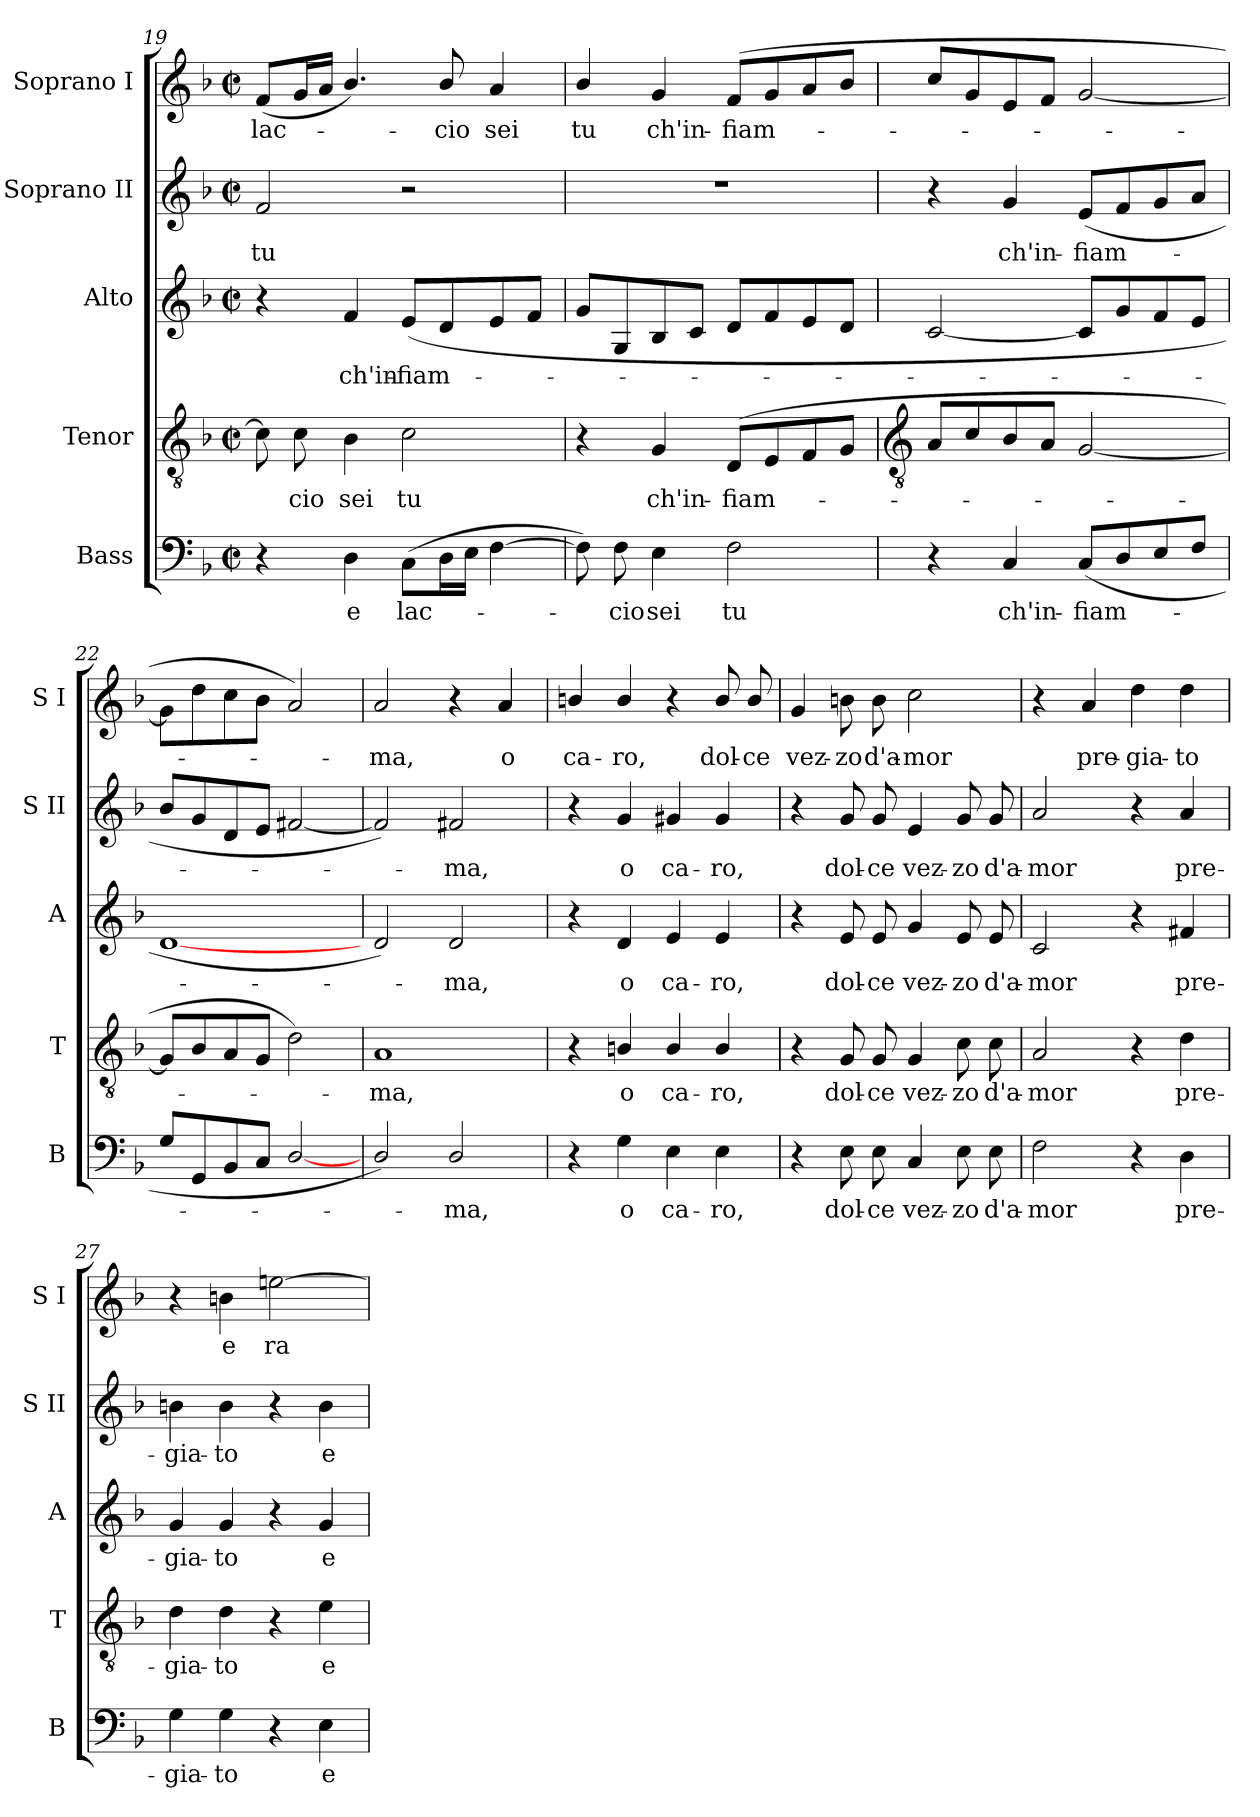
**kern	**text	**kern	**text	**kern	**text	**kern	**text	**kern	**text
*part5	*part5	*part4	*part4	*part3	*part3	*part2	*part2	*part1	*part1
*staff5	*staff5	*staff4	*staff4	*staff3	*staff3	*staff2	*staff2	*staff1	*staff1
*I"Bass	*	*I"Tenor	*	*I"Alto	*	*I"Soprano II	*	*I"Soprano I	*
*I'B	*	*I'T	*	*I'A	*	*I'S II	*	*I'S I	*
*clefF4	*	*clefGv2	*	*clefG2	*	*clefG2	*	*clefG2	*
*k[b-]	*	*k[b-]	*	*k[b-]	*	*k[b-]	*	*k[b-]	*
*F:	*	*F:	*	*F:	*	*F:	*	*F:	*
*M2/2	*	*M2/2	*	*M2/2	*	*M2/2	*	*M2/2	*
*met(c|)	*	*met(c|)	*	*met(c|)	*	*met(c|)	*	*met(c|)	*
=19	=19	=19	=19	=19	=19	=19	=19	=19	=19
!	!	!	!	!	!	!	!LO:LY:b	!	!LO:LY:b
4r	.	8c]	.	4r	.	2f	tu	(<8fL	lac-
!	!	!	!LO:LY:b	!	!	!	!	!	!
.	.	8c	cio	.	.	.	.	16gL	.
.	.	.	.	.	.	.	.	16aJJ	.
!	!LO:LY:b	!	!LO:LY:b	!	!LO:LY:b	!	!	!	!
4D	e	4B-	sei	4f	ch'in-	.	.	4.b-/)	.
!	!LO:LY:b	!	!LO:LY:b	!	!LO:LY:b	!	!	!	!
(>8CL	lac-	2c	tu	(<8eL	-fiam-	2r	.	.	.
!	!	!	!	!	!	!	!	!	!LO:LY:b
16DL	.	.	.	8d	.	.	.	8b-/	cio
16EJJ	.	.	.	.	.	.	.	.	.
!	!	!	!	!	!	!	!	!	!LO:LY:b
[4F	.	.	.	8e	.	.	.	4a	sei
.	.	.	.	8fJ	.	.	.	.	.
=20	=20	=20	=20	=20	=20	=20	=20	=20	=20
!	!	!	!	!	!	!	!	!	!LO:LY:b
8F])	.	4r	.	8gL	.	1r	.	4b-/	tu
!	!LO:LY:b	!	!	!	!	!	!	!	!
8F	cio	.	.	8G	.	.	.	.	.
!	!LO:LY:b	!	!LO:LY:b	!	!	!	!	!	!LO:LY:b
4E	sei	4G	ch'in-	8B-	.	.	.	4g	ch'in-
.	.	.	.	8cJ	.	.	.	.	.
!	!LO:LY:b	!	!LO:LY:b	!	!	!	!	!	!LO:LY:b
2F	tu	(<8DL	-fiam-	8dL	.	.	.	(<8fL	-fiam-
.	.	8E	.	8f	.	.	.	8g	.
.	.	8F	.	8e	.	.	.	8a	.
.	.	8GJ	.	8dJ	.	.	.	8b-J	.
!!LO:LB:g=z
=21	=21	=21	=21	=21	=21	=21	=21	=21	=21
*	*	*clefGv2	*	*	*	*	*	*	*
4r	.	8A/L	.	[2c	.	4r	.	8ccL	.
.	.	8c/	.	.	.	.	.	8g	.
!	!LO:LY:b	!	!	!	!	!	!LO:LY:b	!	!
4C	ch'in-	8B-/	.	.	.	4g	ch'in-	8e	.
.	.	8A/J	.	.	.	.	.	8fJ	.
!	!LO:LY:b	!	!	!	!	!	!LO:LY:b	!	!
(<8C/L	-fiam-	[2G	.	8cL]	.	(<8eL	-fiam-	[2g	.
8D/	.	.	.	8g	.	8f	.	.	.
8E/	.	.	.	8f	.	8g	.	.	.
8F/J	.	.	.	8eJ	.	8aJ	.	.	.
=22	=22	=22	=22	=22	=22	=22	=22	=22	=22
8GL	.	8GL]	.	[1d	.	8b-L	.	8gL]	.
8GG	.	8B-	.	.	.	8g	.	8dd	.
8BB-	.	8A	.	.	.	8d	.	8cc	.
8CJ	.	8GJ	.	.	.	8eJ	.	8b-J	.
[2D/	.	2d)	.	.	.	[2f#X	.	2a)	.
=23	=23	=23	=23	=23	=23	=23	=23	=23	=23
!	!	!	!LO:LY:b	!	!	!	!	!	!LO:LY:b
2D/)	.	1A	ma,	2d)	.	2f#])	.	2a	ma,
!	!LO:LY:b	!	!	!	!LO:LY:b	!	!LO:LY:b	!	!
2D/	ma,	.	.	2d	ma,	2f#	ma,	4r	.
!	!	!	!	!	!	!	!	!	!LO:LY:b
.	.	.	.	.	.	.	.	4a	o
=24	=24	=24	=24	=24	=24	=24	=24	=24	=24
!	!	!	!	!	!	!	!	!	!LO:LY:b
4r	.	4r	.	4r	.	4r	.	4bn/	ca-
!	!LO:LY:b	!	!LO:LY:b	!	!LO:LY:b	!	!LO:LY:b	!	!LO:LY:b
4G	o	4Bn/	o	4d	o	4g	o	4b/	-ro,
!	!LO:LY:b	!	!LO:LY:b	!	!LO:LY:b	!	!LO:LY:b	!	!
4E	ca-	4B/	ca-	4e	ca-	4g#X	ca-	4r	.
!	!LO:LY:b	!	!LO:LY:b	!	!LO:LY:b	!	!LO:LY:b	!	!LO:LY:b
4E	-ro,	4B/	-ro,	4e	-ro,	4g#	-ro,	8b/	dol-
!	!	!	!	!	!	!	!	!	!LO:LY:b
.	.	.	.	.	.	.	.	8b/	-ce
=25	=25	=25	=25	=25	=25	=25	=25	=25	=25
!	!	!	!	!	!	!	!	!	!LO:LY:b
4r	.	4r	.	4r	.	4r	.	4g	vez-
!	!LO:LY:b	!	!LO:LY:b	!	!LO:LY:b	!	!LO:LY:b	!	!LO:LY:b
8E	dol-	8G	dol-	8e	dol-	8g	dol-	8bn	-zo
!	!LO:LY:b	!	!LO:LY:b	!	!LO:LY:b	!	!LO:LY:b	!	!LO:LY:b
8E	-ce	8G	-ce	8e	-ce	8g	-ce	8b	d'a-
!	!LO:LY:b	!	!LO:LY:b	!	!LO:LY:b	!	!LO:LY:b	!	!LO:LY:b
4C	vez-	4G	vez-	4g	vez-	4e	vez-	2cc	-mor
!	!LO:LY:b	!	!LO:LY:b	!	!LO:LY:b	!	!LO:LY:b	!	!
8E	-zo	8c	-zo	8e	-zo	8g	-zo	.	.
!	!LO:LY:b	!	!LO:LY:b	!	!LO:LY:b	!	!LO:LY:b	!	!
8E	d'a-	8c	d'a-	8e	d'a-	8g	d'a-	.	.
=26	=26	=26	=26	=26	=26	=26	=26	=26	=26
!	!LO:LY:b	!	!LO:LY:b	!	!LO:LY:b	!	!LO:LY:b	!	!
2F	-mor	2A	-mor	2c	-mor	2a	-mor	4r	.
!	!	!	!	!	!	!	!	!	!LO:LY:b
.	.	.	.	.	.	.	.	4a	pre-
!	!	!	!	!	!	!	!	!	!LO:LY:b
4r	.	4r	.	4r	.	4r	.	4dd	-gia-
!	!LO:LY:b	!	!LO:LY:b	!	!LO:LY:b	!	!LO:LY:b	!	!LO:LY:b
4D	pre-	4d	pre-	4f#X	pre-	4a	pre-	4dd	-to
=27	=27	=27	=27	=27	=27	=27	=27	=27	=27
!	!LO:LY:b	!	!LO:LY:b	!	!LO:LY:b	!	!LO:LY:b	!	!
4G	-gia-	4d	-gia-	4g	-gia-	4bn	-gia-	4r	.
!	!LO:LY:b	!	!LO:LY:b	!	!LO:LY:b	!	!LO:LY:b	!	!LO:LY:b
4G	-to	4d	-to	4g	-to	4b	-to	4bn	e
!	!	!	!	!	!	!	!	!	!LO:LY:b
4r	.	4r	.	4r	.	4r	.	[2een	ra-
!	!LO:LY:b	!	!LO:LY:b	!	!LO:LY:b	!	!LO:LY:b	!	!
4E	e	4e	e	4g	e	4b	e	.	.
=	=	=	=	=	=	=	=	=	=
*-	*-	*-	*-	*-	*-	*-	*-	*-	*-
